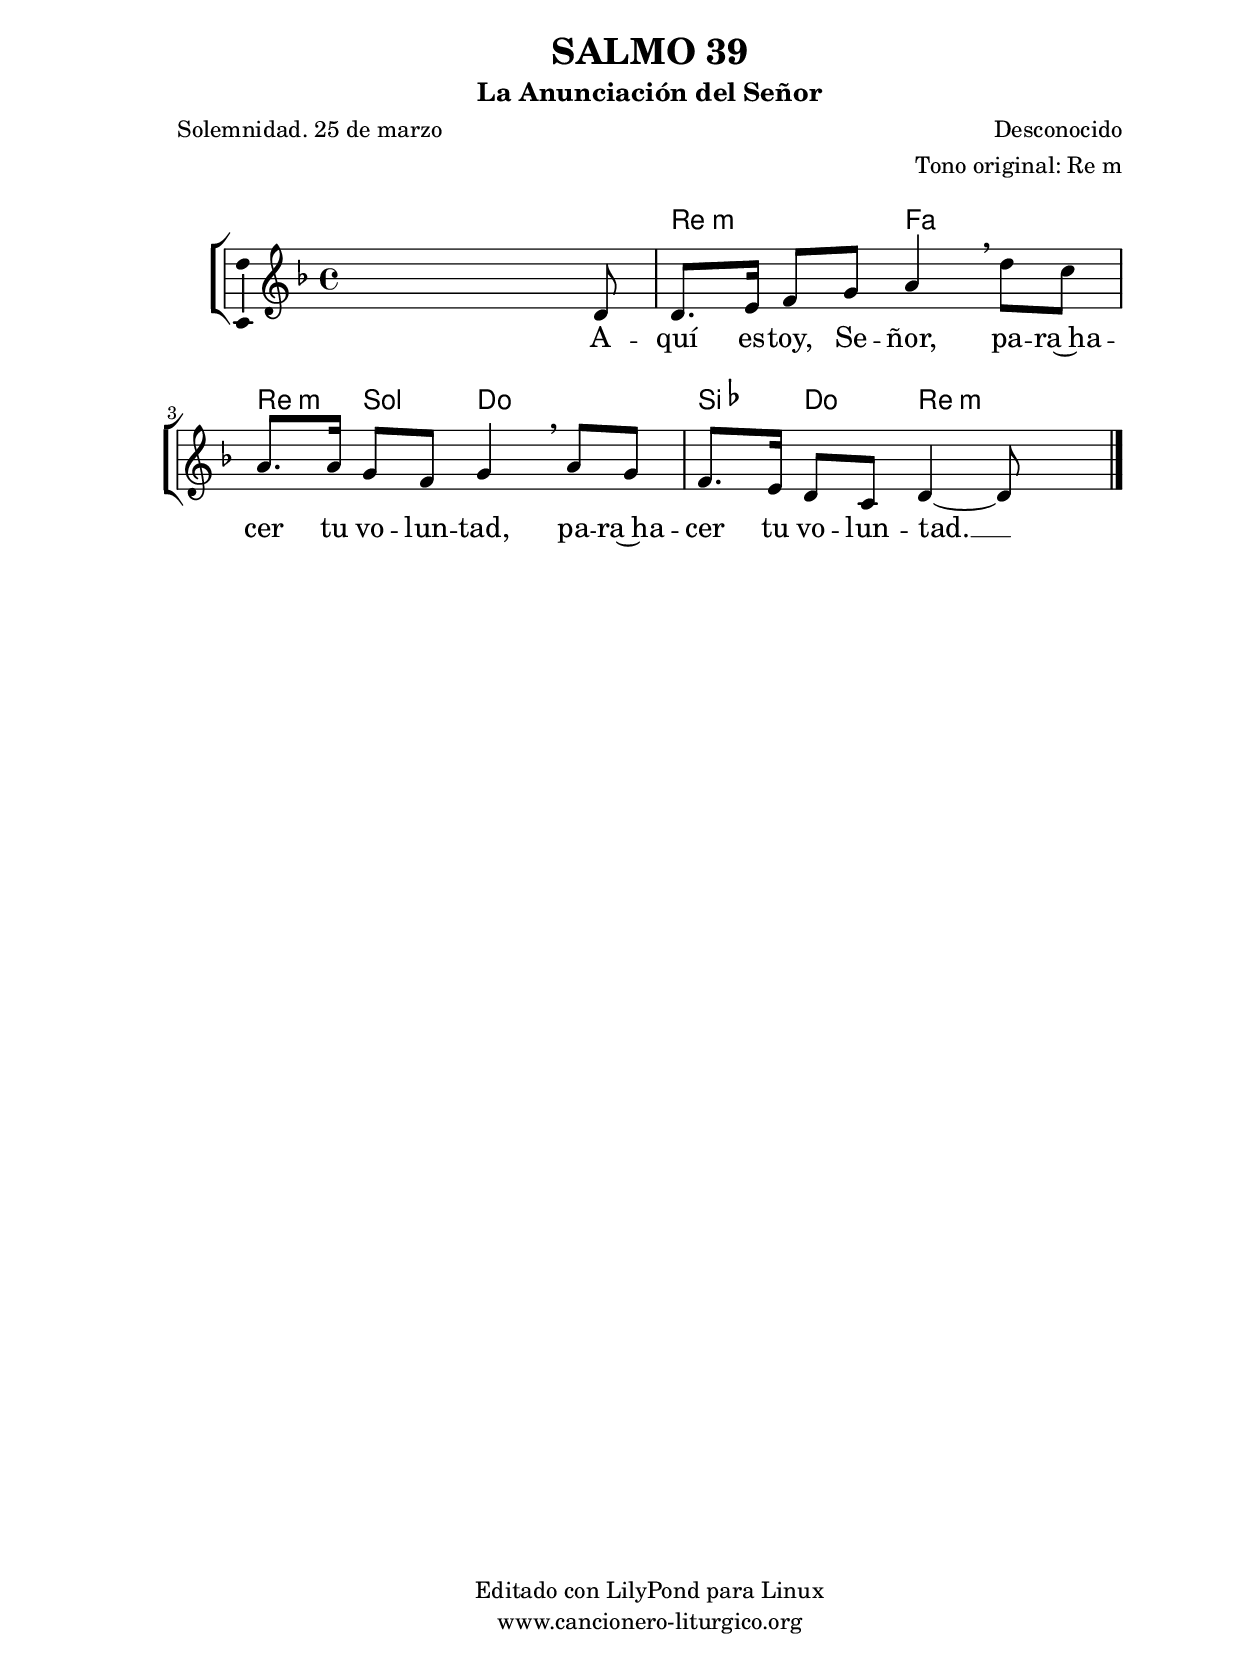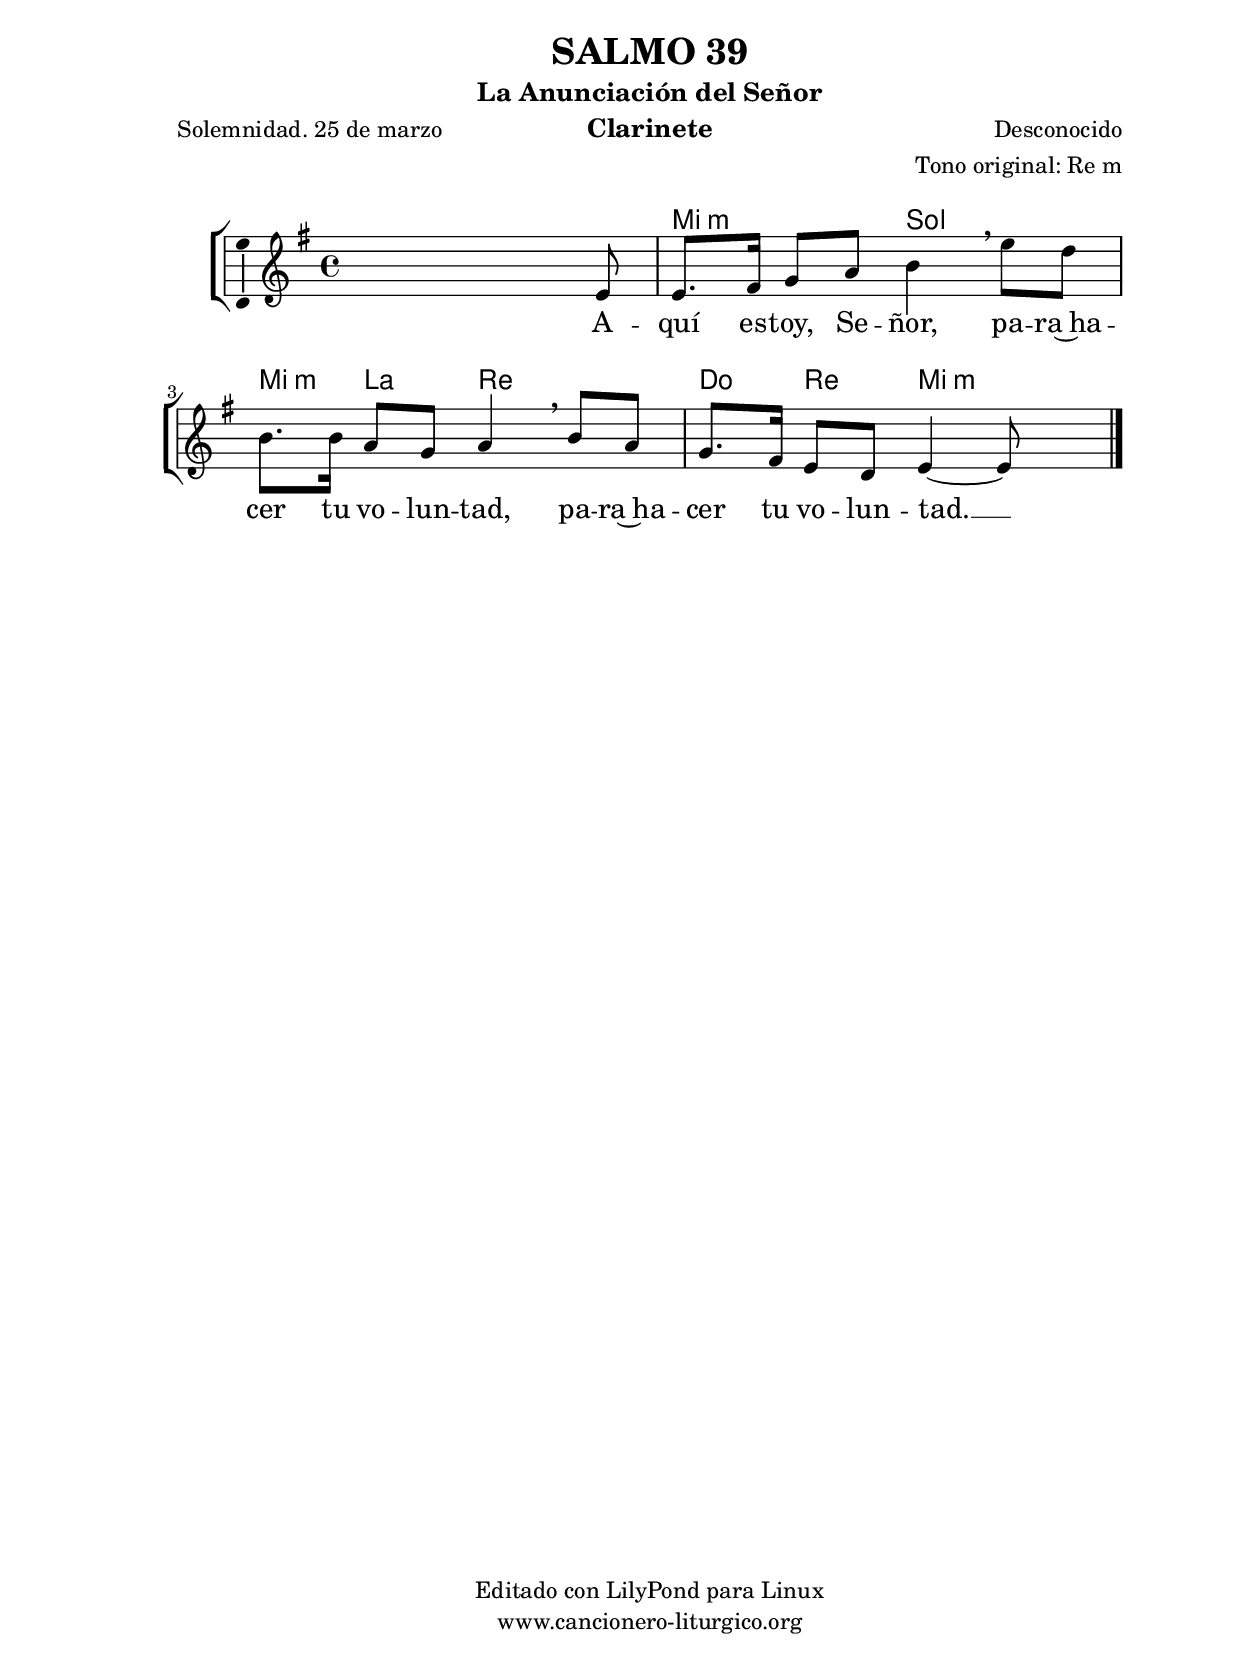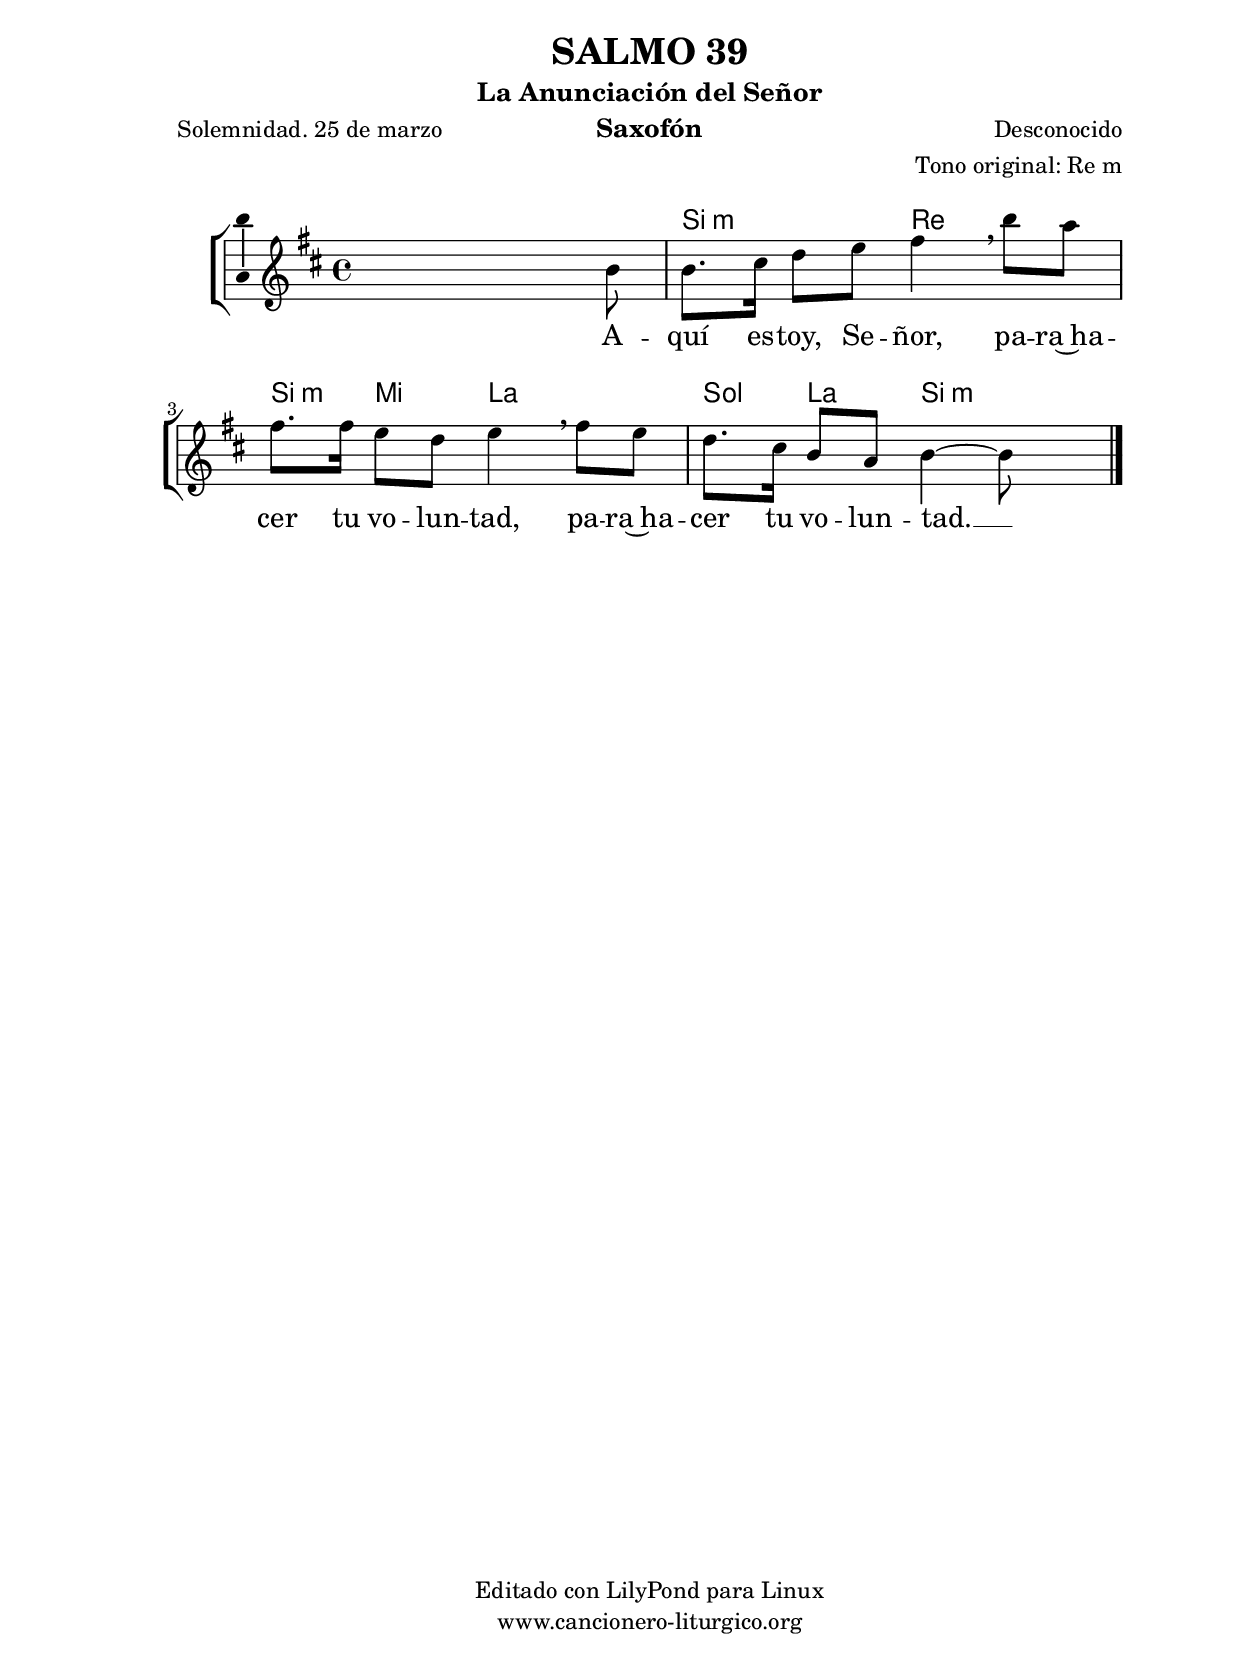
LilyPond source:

%
%para convertir .midi en .wav:
%timidity filename.midi -Ow -o finename.wav
%
%
%Para convertir de .wav a .mp3:
%lame -h -m j filename.wav
%
%
%para escuchar el midi:
%timidity nombrefichero.midi
%


%versión de lilypond para la que se ha escrito esta partitura:
\version "2.16.0"

	%Tamaño papel
	#(set-default-paper-size "a4")
	%Tamaño partitura
	#(set-global-staff-size 20)
	%No responde al pulsar sobre una nota
	#(ly:set-option 'point-and-click #f)

%parámetros del encabezamiento:
\header {
	title = "SALMO 39"
	subtitle = "La Anunciación del Señor"
	composer = "Desconocido"
	poet = "Solemnidad. 25 de marzo"
	meter = ""
	arranger = "Tono original: Re m"
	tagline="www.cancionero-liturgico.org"
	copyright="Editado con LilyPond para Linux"
	}

%parámetros asociados al papel:
\paper  {
	oddHeaderMarkup = \markup {\fill-line { \on-the-fly #not-first-page \fromproperty #'header:title \on-the-fly #not-first-page \fromproperty #'header:composer }}
	evenHeaderMarkup = \markup {\fill-line { \fromproperty #'header:composer \fromproperty #'header:title }}
	#(set-paper-size "a4")
	print-page-number = ##f
	first-page-number = 1
	print-first-page-number = ##f
%	head-separation = 3.0 \cm
	top-margin = 2.0 \cm
	bottom-margin = 0.5\cm
%%%	bottom-margin = -1.0\cm
	left-margin = 3.0 \cm
	line-width = 16.0 \cm 
	indent = 8\mm
	interscoreline = 2.\mm
	between-system-space = 15\mm
%	para que las partituras no llenen la hoja:
	ragged-bottom = ##t
%	idem para la última hoja:
	ragged-last-bottom = ##f
%	para que las partituras llenen el ancho del papel:
	ragged-last = ##f
	after-title-space = 2.5 \cm
%page-count=1
%system-count=8

	%Flexible Vertical Spacing
%	markup-markup-spacing =
%	#'((basic-distance . 15) (minimum-distance . 15) (padding . 3))
	markup-system-spacing =
	#'((basic-distance . 15) (minimum-distance . 15) (padding . 3))
	system-system-spacing =
	#'((basic-distance . 15) (minimum-distance . 15) (padding . 3))
	score-system-spacing =
	#'((basic-distance . 15) (minimum-distance . 15) (padding . 5))
%	top-system-spacing = % header
%	#'((basic-distance . 8) (minimum-distance . 0) (padding . 3))
%	top-markup-spacing =
%	#'((basic-distance . 20) (minimum-distance . 20) (padding . 3))
	last-bottom-spacing = % footer
	#'((basic-distance . 5) (minimum-distance . 5) (padding . 3))
%	score-markup-spacing =
%	#'((basic-distance . 16) (minimum-distance . 13) (padding . 3))

	}


%parámetros que afectan a toda la partitura:
global =  {
	%clave de sol (G):
	\clef G
	%armadura:
%	\transpose bes c'
	\key d \minor
	\tempo 4=80
	\set Score.tempoHideNote = ##t
	}


acordes = {
	\italianChords
	\chordmode {
%	\transpose bes c'
{

s1
d2:m f d4:m g c2 bes4 c d2:m

	}
	}
}

melodia = 
%	\transpose bes c'
{
	\relative c'{

\time 4/4

s2 s4 s8 d8
d8. e16 f8 g a4 \breathe d8 c
a8. a16 g8 f g4 \breathe a8 g
f8. e16 d8 c d4~d8 s8

	\bar "|."
	}
	}


texto = \lyricmode {
A -- quí es -- toy, Se -- ñor, pa -- ra~ha -- cer tu vo -- lun -- tad, pa -- ra~ha -- cer tu vo -- lun -- tad. __
	}


acordesStaff = \context ChordNames = acordesStaff <<
	\set chordChanges = ##t
	\acordes
	>>


vozStaff = \context Voice = vozStaff
\with {\consists "Ambitus_engraver"}
<<
%	\set Staff.instrumentName = ""
%	\set Staff.shortInstrumentName = ""
%	\set Staff.midiInstrument = #"clarinet"
%	\set Staff.midiInstrument = #"cello"
%	\set Staff.midiInstrument = #"flute"
	\set Staff.midiInstrument = #"electric guitar (jazz)"
%	\set Staff.midiInstrument = #"english horn"
%	\set Staff.midiInstrument = #"violin"
%	\set Staff.midiInstrument = #"glockenspiel"
	\set Staff.midiMinimumVolume = #0.7
	\set Staff.midiMaximumVolume = #0.9
	\global
	\melodia
	>>


textoStaff = \context Lyrics = textoStaff <<
	\lyricsto vozStaff \texto
	>>

\book {
	\score {
		\context ChoirStaff {
			\override StaffGroup.SystemStartBracket #'collapse-height = #1
			\override Score.SystemStartBar #'collapse-height = #1
			<<
			\acordesStaff
			\vozStaff
			\textoStaff
			>>
			}
		\layout {
	    		\context {
				\Lyrics
				\override LyricText #'font-size = #2
				}
	   		 \context {
				\Score
				%fontSize = #3
				\override StaffSymbol #'staff-space = #(magstep +3)
				%\override Beam #'thickness = #0.55
				%\override SpacingSpanner #'spacing-increment = #1.0
				%\override Slur #'height-limit = #1.5
				}
			}
		}
	\score {
		\unfoldRepeats
		\context ChoirStaff {
			<<
			\acordesStaff
			\vozStaff
			>>
			}
		\midi {
	  		\context {
	  			\Score
				tempoWholesPerMinute = #(ly:make-moment 70 4)
				}
			}
		}
	}

%Partitura para clarinete
#(define output-suffix "C")
\book {
	\header{
		instrument = "Clarinete"
		}
	\score {
		\context ChoirStaff {
			\override StaffGroup.SystemStartBracket #'collapse-height = #1
			\override Score.SystemStartBar #'collapse-height = #1
\transpose c d
			<<
			\acordesStaff
			\vozStaff
			\textoStaff
			>>
			}
		\layout {
	    		\context {
				\Lyrics
				\override LyricText #'font-size = #2
				}
	   		 \context {
				\Score
				%fontSize = #3
				\override StaffSymbol #'staff-space = #(magstep +3)
				%\override Beam #'thickness = #0.55
				%\override SpacingSpanner #'spacing-increment = #1.0
				%\override Slur #'height-limit = #1.5
				}
			}
		}
	}

%Partitura para saxofón
#(define output-suffix "S")
\book {
	\header{
		instrument = "Saxofón"
		}
	\score {
		\context ChoirStaff {
			\override StaffGroup.SystemStartBracket #'collapse-height = #1
			\override Score.SystemStartBar #'collapse-height = #1
\transpose c a
			<<
			\acordesStaff
			\vozStaff
			\textoStaff
			>>
			}
		\layout {
	    		\context {
				\Lyrics
				\override LyricText #'font-size = #2
				}
	   		 \context {
				\Score
				%fontSize = #3
				\override StaffSymbol #'staff-space = #(magstep +3)
				%\override Beam #'thickness = #0.55
				%\override SpacingSpanner #'spacing-increment = #1.0
				%\override Slur #'height-limit = #1.5
				}
			}
		}
	}

